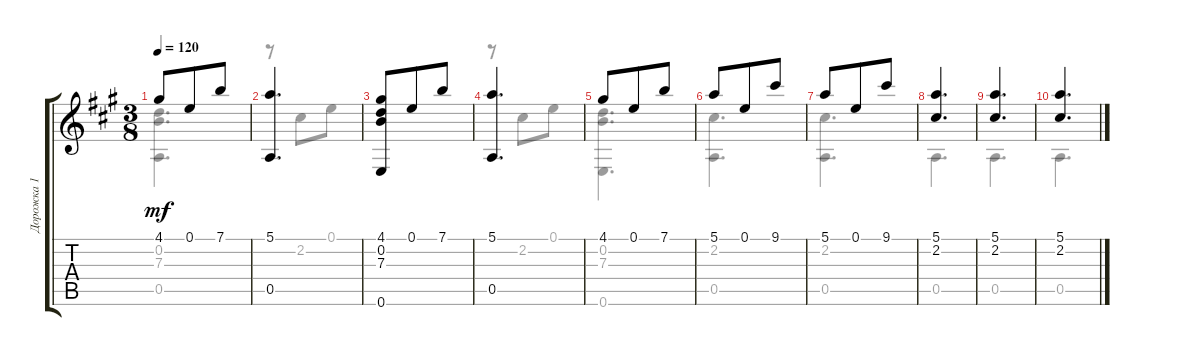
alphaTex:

\track ("Дорожка 1" "Дорожка 1") {instrument acousticguitarnylon}
\staff {score tabs}
\tuning (E4 B3 G3 D3 A2 E2) {hide}
\voice
\ts (3 8)
\tempo 120
\clef g2
\ks a
4.1.8{dy mf} 0.1.8 7.1.8 |
(5.1 0.5).4{d} |
(4.1 0.2 7.3 0.6).8 0.1.8 7.1.8 |
(5.1 0.5).4{d} |
4.1.8 0.1.8 7.1.8 |
5.1.8 0.1.8 9.1.8 |
5.1.8 0.1.8 9.1.8 |
(5.1 2.2).4{d} |
(5.1 2.2).4{d} |
(5.1 2.2).4{d}
\voice
\clef g2
\ottava regular
\simile none
\ks a
(0.2 7.3 0.5).4{d dy mf} |
r.8 2.2.8 0.1.8 |
|
r.8 2.2.8 0.1.8 |
(0.2 7.3 0.6).4{d} |
(2.2 0.5).4{d} |
(2.2 0.5).4{d} |
0.5.4{d} |
0.5.4{d} |
0.5.4{d}
